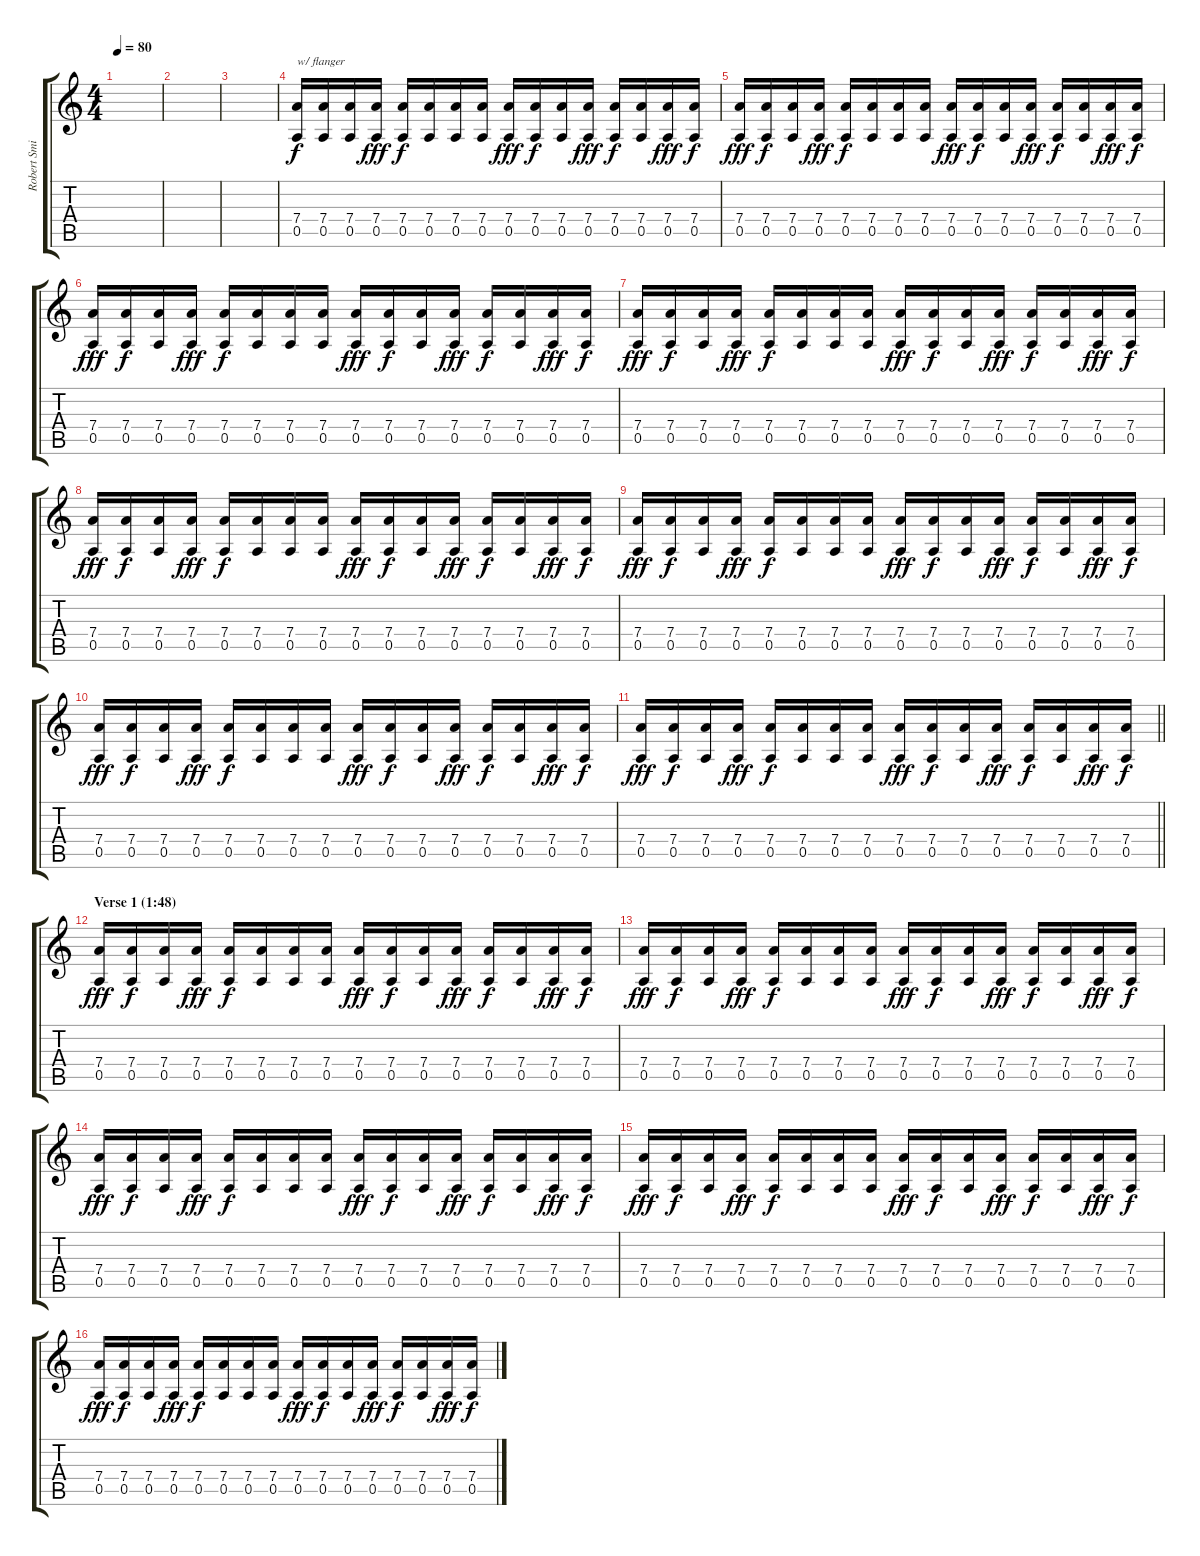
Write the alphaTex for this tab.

\track ("Robert Smith (guitar 2)" "Robert Smi") {instrument electricguitarclean}
\staff {score tabs}
\tuning (E4 B3 G3 D3 A2 E2) {hide}
\ts (4 4)
\tempo 80
\clef g2
\ks c
|
|
|
(7.4 0.5).16{txt "w/ flanger"} (7.4 0.5).16{dy f} (7.4 0.5).16 (7.4 0.5).16{dy fff} (7.4 0.5).16{dy f} (7.4 0.5).16 (7.4 0.5).16 (7.4 0.5).16 (7.4 0.5).16{dy fff} (7.4 0.5).16{dy f} (7.4 0.5).16 (7.4 0.5).16{dy fff} (7.4 0.5).16{dy f} (7.4 0.5).16 (7.4 0.5).16{dy fff} (7.4 0.5).16{dy f} |
(7.4 0.5).16{dy fff} (7.4 0.5).16{dy f} (7.4 0.5).16 (7.4 0.5).16{dy fff} (7.4 0.5).16{dy f} (7.4 0.5).16 (7.4 0.5).16 (7.4 0.5).16 (7.4 0.5).16{dy fff} (7.4 0.5).16{dy f} (7.4 0.5).16 (7.4 0.5).16{dy fff} (7.4 0.5).16{dy f} (7.4 0.5).16 (7.4 0.5).16{dy fff} (7.4 0.5).16{dy f} |
(7.4 0.5).16{dy fff} (7.4 0.5).16{dy f} (7.4 0.5).16 (7.4 0.5).16{dy fff} (7.4 0.5).16{dy f} (7.4 0.5).16 (7.4 0.5).16 (7.4 0.5).16 (7.4 0.5).16{dy fff} (7.4 0.5).16{dy f} (7.4 0.5).16 (7.4 0.5).16{dy fff} (7.4 0.5).16{dy f} (7.4 0.5).16 (7.4 0.5).16{dy fff} (7.4 0.5).16{dy f} |
(7.4 0.5).16{dy fff} (7.4 0.5).16{dy f} (7.4 0.5).16 (7.4 0.5).16{dy fff} (7.4 0.5).16{dy f} (7.4 0.5).16 (7.4 0.5).16 (7.4 0.5).16 (7.4 0.5).16{dy fff} (7.4 0.5).16{dy f} (7.4 0.5).16 (7.4 0.5).16{dy fff} (7.4 0.5).16{dy f} (7.4 0.5).16 (7.4 0.5).16{dy fff} (7.4 0.5).16{dy f} |
(7.4 0.5).16{dy fff} (7.4 0.5).16{dy f} (7.4 0.5).16 (7.4 0.5).16{dy fff} (7.4 0.5).16{dy f} (7.4 0.5).16 (7.4 0.5).16 (7.4 0.5).16 (7.4 0.5).16{dy fff} (7.4 0.5).16{dy f} (7.4 0.5).16 (7.4 0.5).16{dy fff} (7.4 0.5).16{dy f} (7.4 0.5).16 (7.4 0.5).16{dy fff} (7.4 0.5).16{dy f} |
(7.4 0.5).16{dy fff} (7.4 0.5).16{dy f} (7.4 0.5).16 (7.4 0.5).16{dy fff} (7.4 0.5).16{dy f} (7.4 0.5).16 (7.4 0.5).16 (7.4 0.5).16 (7.4 0.5).16{dy fff} (7.4 0.5).16{dy f} (7.4 0.5).16 (7.4 0.5).16{dy fff} (7.4 0.5).16{dy f} (7.4 0.5).16 (7.4 0.5).16{dy fff} (7.4 0.5).16{dy f} |
(7.4 0.5).16{dy fff} (7.4 0.5).16{dy f} (7.4 0.5).16 (7.4 0.5).16{dy fff} (7.4 0.5).16{dy f} (7.4 0.5).16 (7.4 0.5).16 (7.4 0.5).16 (7.4 0.5).16{dy fff} (7.4 0.5).16{dy f} (7.4 0.5).16 (7.4 0.5).16{dy fff} (7.4 0.5).16{dy f} (7.4 0.5).16 (7.4 0.5).16{dy fff} (7.4 0.5).16{dy f} |
\barLineRight lightlight
(7.4 0.5).16{dy fff} (7.4 0.5).16{dy f} (7.4 0.5).16 (7.4 0.5).16{dy fff} (7.4 0.5).16{dy f} (7.4 0.5).16 (7.4 0.5).16 (7.4 0.5).16 (7.4 0.5).16{dy fff} (7.4 0.5).16{dy f} (7.4 0.5).16 (7.4 0.5).16{dy fff} (7.4 0.5).16{dy f} (7.4 0.5).16 (7.4 0.5).16{dy fff} (7.4 0.5).16{dy f} |
\section ("" "Verse 1 (1:48)")
(7.4 0.5).16{dy fff} (7.4 0.5).16{dy f} (7.4 0.5).16 (7.4 0.5).16{dy fff} (7.4 0.5).16{dy f} (7.4 0.5).16 (7.4 0.5).16 (7.4 0.5).16 (7.4 0.5).16{dy fff} (7.4 0.5).16{dy f} (7.4 0.5).16 (7.4 0.5).16{dy fff} (7.4 0.5).16{dy f} (7.4 0.5).16 (7.4 0.5).16{dy fff} (7.4 0.5).16{dy f} |
(7.4 0.5).16{dy fff} (7.4 0.5).16{dy f} (7.4 0.5).16 (7.4 0.5).16{dy fff} (7.4 0.5).16{dy f} (7.4 0.5).16 (7.4 0.5).16 (7.4 0.5).16 (7.4 0.5).16{dy fff} (7.4 0.5).16{dy f} (7.4 0.5).16 (7.4 0.5).16{dy fff} (7.4 0.5).16{dy f} (7.4 0.5).16 (7.4 0.5).16{dy fff} (7.4 0.5).16{dy f} |
(7.4 0.5).16{dy fff} (7.4 0.5).16{dy f} (7.4 0.5).16 (7.4 0.5).16{dy fff} (7.4 0.5).16{dy f} (7.4 0.5).16 (7.4 0.5).16 (7.4 0.5).16 (7.4 0.5).16{dy fff} (7.4 0.5).16{dy f} (7.4 0.5).16 (7.4 0.5).16{dy fff} (7.4 0.5).16{dy f} (7.4 0.5).16 (7.4 0.5).16{dy fff} (7.4 0.5).16{dy f} |
(7.4 0.5).16{dy fff} (7.4 0.5).16{dy f} (7.4 0.5).16 (7.4 0.5).16{dy fff} (7.4 0.5).16{dy f} (7.4 0.5).16 (7.4 0.5).16 (7.4 0.5).16 (7.4 0.5).16{dy fff} (7.4 0.5).16{dy f} (7.4 0.5).16 (7.4 0.5).16{dy fff} (7.4 0.5).16{dy f} (7.4 0.5).16 (7.4 0.5).16{dy fff} (7.4 0.5).16{dy f} |
(7.4 0.5).16{dy fff} (7.4 0.5).16{dy f} (7.4 0.5).16 (7.4 0.5).16{dy fff} (7.4 0.5).16{dy f} (7.4 0.5).16 (7.4 0.5).16 (7.4 0.5).16 (7.4 0.5).16{dy fff} (7.4 0.5).16{dy f} (7.4 0.5).16 (7.4 0.5).16{dy fff} (7.4 0.5).16{dy f} (7.4 0.5).16 (7.4 0.5).16{dy fff} (7.4 0.5).16{dy f}
